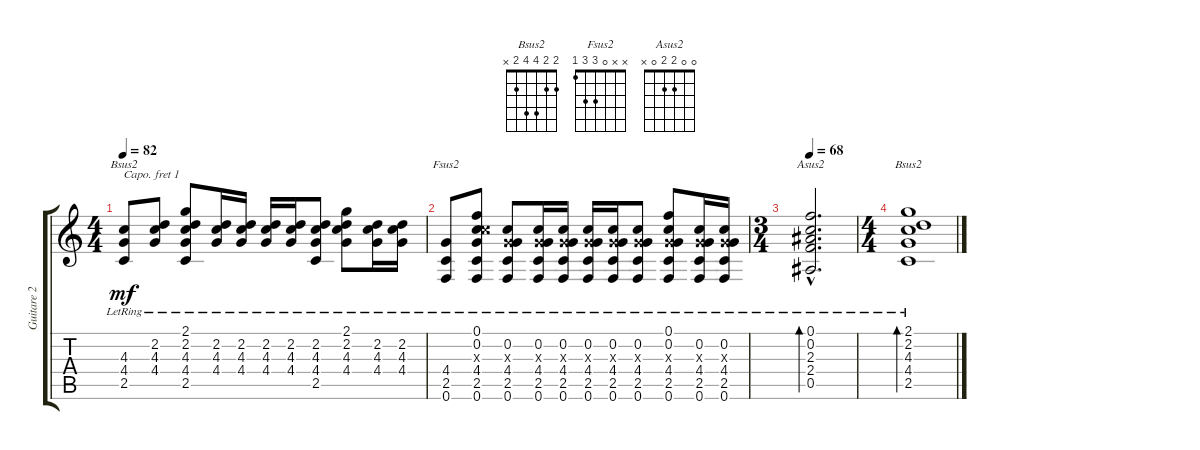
\track ("Guitare 2" "Guitare 2") {instrument acousticguitarsteel}
\staff {score tabs}
\capo 1
\tuning (E4 B3 G3 D3 A2 E2) {hide}
\chord ("Bsus2" x 2 4 4 2 x)
\chord ("Fsus2" x x 0 3 3 1)
\chord ("Asus2" 0 0 2 2 0 x)
\chord ("Bsus2" 2 2 4 4 2 x)
\ts (4 4)
\tempo 82
\clef g2
\ks c
(4.3{lr} 4.4{lr} 2.5{lr}).8{ch "Bsus2" dy mf} (2.2{lr} 4.3{lr} 4.4{lr}).8 (2.1{lr} 2.2{lr} 4.3{lr} 4.4{lr} 2.5{lr}).8 (2.2{lr} 4.3{lr} 4.4{lr}).16 (2.2{lr} 4.3{lr} 4.4{lr}).16 (2.2{lr} 4.3{lr} 4.4{lr}).16 (2.2{lr} 4.3{lr} 4.4{lr}).16 (2.2{lr} 4.3{lr} 4.4{lr} 2.5{lr}).8 (2.1{lr} 2.2{lr} 4.3{lr} 4.4{lr}).8 (2.2{lr} 4.3{lr} 4.4{lr}).16 (2.2{lr} 4.3{lr} 4.4{lr}).16 |
(4.4{lr} 2.5{lr} 0.6{lr}).8{ch "Fsus2"} (0.1{lr} 0.2{lr} 4.3{x} 4.4{lr} 2.5{lr} 0.6{lr}).8 (0.2{lr} -1.3{x} 4.4{lr} 2.5{lr} 0.6{lr}).8 (0.2{lr} -1.3{x} 4.4{lr} 2.5{lr} 0.6{lr}).16 (0.2{lr} -1.3{x} 4.4{lr} 2.5{lr} 0.6{lr}).16 (0.2{lr} -1.3{x} 4.4{lr} 2.5{lr} 0.6{lr}).16 (0.2{lr} -1.3{x} 4.4{lr} 2.5{lr} 0.6{lr}).16 (0.2{lr} -1.3{x} 4.4{lr} 2.5{lr} 0.6{lr}).8 (0.1{lr} 0.2{lr} -1.3{x} 4.4{lr} 2.5{lr} 0.6{lr}).8 (0.2{lr} -1.3{x} 4.4{lr} 2.5{lr} 0.6{lr}).16 (0.2{lr} -1.3{x} 4.4{lr} 2.5{lr} 0.6{lr}).16 |
\ts (3 4)
\tempo 68
(0.1{hac lr} 0.2{hac lr} 2.3{hac lr} 2.4{hac lr} 0.5{hac lr}).2{d bd 240 ch "Asus2"} |
\ts (4 4)
(2.1{lr} 2.2{lr} 4.3{lr} 4.4{lr} 2.5{lr}).1{bd 240 ch "Bsus2"}
